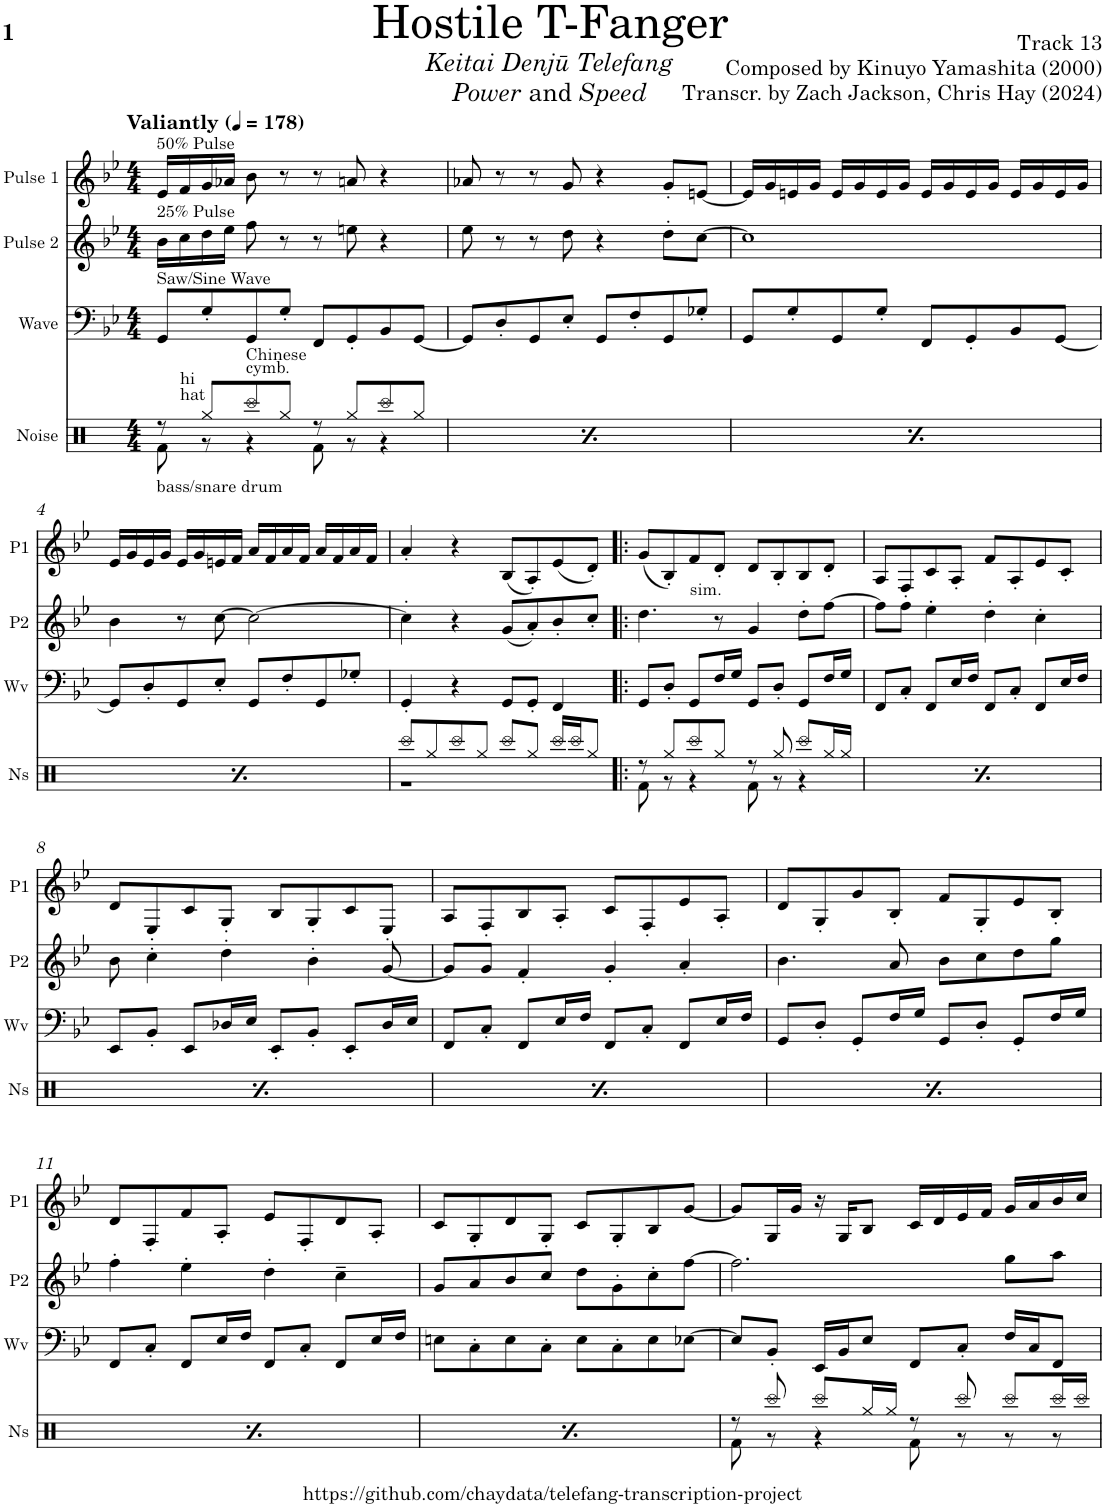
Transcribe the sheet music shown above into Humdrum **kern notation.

**kern	**kern	**kern	**kern
*part4	*part3	*part2	*part1
*staff4	*staff3	*staff2	*staff1
*I"Noise	*I"Wave	*I"Pulse 2	*I"Pulse 1
*I'Ns	*I'Wv	*I'P2	*I'P1
*clefX	*clefF4	*clefG2	*clefG2
*k[]	*k[b-e-]	*k[b-e-]	*k[b-e-]
*M4/4	*M4/4	*M4/4	*M4/4
*MM178	*MM178	*MM178	*MM178
=1	=1	=1	=1
*^	*	*	*
!	!	!	!	!LO:TX:a:B:t=Valiantly
!	!	!	!	!LO:TX:a:t=50% Pulse
!	!	!	!LO:TX:a:t=25% Pulse	!
!	!	!LO:TX:a:t=Saw/Sine Wave	!	!
!LO:TX:b:t=bass/snare drum	!	!	!	!
8r	8Rf\	8GG/L	16b-\LL	16e-/LL
.	.	.	16cc\	16f/
!LO:TX:a:t=hi	!	!	!	!
!LO:TX:a:t=hat	!	!	!	!
8Rgg/L	8r	8G'/	16dd\	16g/
.	.	.	16ee-\JJ	16a-X/JJ
!LO:TX:a:t=Chinese	!	!	!	!
!LO:TX:a:t=cymb.	!	!	!	!
8Rccc/	4r	8GG/	8ff\	8b-\
8Rgg/J	.	8G'/J	8r	8r
8r	8Rf\	8FF/L	8r	8r
8Rgg/L	8r	8GG'/	8een\	8an/
8Rccc/	4r	8BB-/	4r	4r
8Rgg/J	.	[8GG/J	.	.
=2	=2	=2	=2	=2
!LO:TX:b:t=bass/snare drum	!	!	!	!
8r	8Rf\	8GG/L]	8ee-\	8a-X/
!LO:TX:a:t=hi	!	!	!	!
!LO:TX:a:t=hat	!	!	!	!
8Rgg/L	8r	8D'/	8r	8r
!LO:TX:a:t=Chinese	!	!	!	!
!LO:TX:a:t=cymb.	!	!	!	!
8Rccc/	4r	8GG/	8r	8r
8Rgg/J	.	8E-'/J	8dd\	8g/
8r	8Rf\	8GG/L	4r	4r
8Rgg/L	8r	8F'/	.	.
8Rccc/	4r	8GG/	8dd'\L	8g'/L
8Rgg/J	.	8G-X'/J	[8cc\J	[8en/J
=3	=3	=3	=3	=3
!LO:TX:b:t=bass/snare drum	!	!	!	!
8r	8Rf\	8GG/L	1cc]	16e/LL]
.	.	.	.	16g/
!LO:TX:a:t=hi	!	!	!	!
!LO:TX:a:t=hat	!	!	!	!
8Rgg/L	8r	8G'/	.	16en/
.	.	.	.	16g/JJ
!LO:TX:a:t=Chinese	!	!	!	!
!LO:TX:a:t=cymb.	!	!	!	!
8Rccc/	4r	8GG/	.	16e/LL
.	.	.	.	16g/
8Rgg/J	.	8G'/J	.	16e/
.	.	.	.	16g/JJ
8r	8Rf\	8FF/L	.	16e/LL
.	.	.	.	16g/
8Rgg/L	8r	8GG'/	.	16e/
.	.	.	.	16g/JJ
8Rccc/	4r	8BB-/	.	16e/LL
.	.	.	.	16g/
8Rgg/J	.	[8GG/J	.	16e/
.	.	.	.	16g/JJ
!!LO:LB:g=z
=4	=4	=4	=4	=4
!LO:TX:b:t=bass/snare drum	!	!	!	!
8r	8Rf\	8GG/L]	4b-\	16e-/LL
.	.	.	.	16g/
!LO:TX:a:t=hi	!	!	!	!
!LO:TX:a:t=hat	!	!	!	!
8Rgg/L	8r	8D'/	.	16e-/
.	.	.	.	16g/JJ
!LO:TX:a:t=Chinese	!	!	!	!
!LO:TX:a:t=cymb.	!	!	!	!
8Rccc/	4r	8GG/	8r	16e-/LL
.	.	.	.	16g/
8Rgg/J	.	8E-'/J	[8cc\	16en/
.	.	.	.	16f/JJ
8r	8Rf\	8GG/L	2cc\_	16a/LL
.	.	.	.	16f/
8Rgg/L	8r	8F'/	.	16a/
.	.	.	.	16f/JJ
8Rccc/	4r	8GG/	.	16a/LL
.	.	.	.	16f/
8Rgg/J	.	8G-X'/J	.	16a/
.	.	.	.	16f/JJ
=5	=5	=5	=5	=5
8Rccc/L	1r	4GG'/	4cc'\]	4a'/
8Rgg/	.	.	.	.
8Rccc/	.	4r	4r	4r
8Rgg/J	.	.	.	.
8Rccc/L	.	8GG/L	(8g/L	(8B-/L
8Rgg/J	.	8GG'/J	8a'/)	8A'/)
16Rccc/LL	.	4FF/	8b-'/	(8e-/
16Rccc/J	.	.	.	.
8Rgg/J	.	.	8cc'/J	8d'/J)
=6!|:	=6!|:	=6!|:	=6!|:	=6!|:
8r	8Rf\	8GG/L	4.dd\	(8g/L
8Rgg/L	8r	8D'/J	.	8B-'/)
!	!	!	!	!LO:TX:b:t=sim.
8Rccc/	4r	8GG/L	.	8f/
8Rgg/J	.	16F/L	8r	8d'/J
.	.	16G/JJ	.	.
8r	8Rf\	8GG/L	4g/	8d/L
8Rgg/	8r	8D'/J	.	8B-'/
8Rccc/L	4r	8GG/L	8dd'\L	8B-/
16Rgg/L	.	16F/L	[8ff\J	8d'/J
16Rgg/JJ	.	16G/JJ	.	.
=7	=7	=7	=7	=7
8r	8Rf\	8FF/L	8ff\L]	8A/L
8Rgg/L	8r	8C'/J	8ff\J	8F'/
8Rccc/	4r	8FF/L	4ee-'\	8c/
8Rgg/J	.	16E-/L	.	8A'/J
.	.	16F/JJ	.	.
8r	8Rf\	8FF/L	4dd'\	8f/L
8Rgg/	8r	8C'/J	.	8A'/
8Rccc/L	4r	8FF/L	4cc'\	8e-/
16Rgg/L	.	16E-/L	.	8c'/J
16Rgg/JJ	.	16F/JJ	.	.
!!LO:LB:g=z
=8	=8	=8	=8	=8
8r	8Rf\	8EE-/L	8b-\	8d/L
8Rgg/L	8r	8BB-'/J	4cc'\	8E-'/
8Rccc/	4r	8EE-/L	.	8c/
8Rgg/J	.	16D-X/L	4dd'\	8G'/J
.	.	16E-/JJ	.	.
8r	8Rf\	8EE-'/L	.	8B-/L
8Rgg/	8r	8BB-'/J	4b-'\	8G'/
8Rccc/L	4r	8EE-'/L	.	8c/
16Rgg/L	.	16D-/L	[8g/	8E-'/J
16Rgg/JJ	.	16E-/JJ	.	.
=9	=9	=9	=9	=9
8r	8Rf\	8FF/L	8g/L]	8A/L
8Rgg/L	8r	8C'/J	8g/J	8F'/
8Rccc/	4r	8FF/L	4f'/	8B-/
8Rgg/J	.	16E-/L	.	8A'/J
.	.	16F/JJ	.	.
8r	8Rf\	8FF/L	4g'/	8c/L
8Rgg/	8r	8C'/J	.	8F'/
8Rccc/L	4r	8FF/L	4a'/	8e-/
16Rgg/L	.	16E-/L	.	8A'/J
16Rgg/JJ	.	16F/JJ	.	.
=10	=10	=10	=10	=10
8r	8Rf\	8GG/L	4.b-\	8d/L
8Rgg/L	8r	8D'/J	.	8G'/
8Rccc/	4r	8GG'/L	.	8g/
8Rgg/J	.	16F/L	8a/	8B-'/J
.	.	16G/JJ	.	.
8r	8Rf\	8GG/L	8b-\L	8f/L
8Rgg/	8r	8D'/J	8cc\	8G'/
8Rccc/L	4r	8GG'/L	8dd\	8e-/
16Rgg/L	.	16F/L	8gg\J	8B-'/J
16Rgg/JJ	.	16G/JJ	.	.
!!LO:LB:g=z
=11	=11	=11	=11	=11
8r	8Rf\	8FF/L	4ff'\	8d/L
8Rgg/L	8r	8C'/J	.	8F'/
8Rccc/	4r	8FF/L	4ee-'\	8f/
8Rgg/J	.	16E-/L	.	8A'/J
.	.	16F/JJ	.	.
8r	8Rf\	8FF/L	4dd'\	8e-/L
8Rgg/	8r	8C'/J	.	8F'/
8Rccc/L	4r	8FF/L	4cc~\	8d/
16Rgg/L	.	16E-/L	.	8A'/J
16Rgg/JJ	.	16F/JJ	.	.
=12	=12	=12	=12	=12
8r	8Rf\	8En\L	8g/L	8c/L
8Rgg/L	8r	8C'\	8a/	8G'/
8Rccc/	4r	8E\	8b-/	8d/
8Rgg/J	.	8C'\J	8cc/J	8G'/J
8r	8Rf\	8E\L	8dd\L	8c/L
8Rgg/	8r	8C'\	8g'\	8G'/
8Rccc/L	4r	8E\	8cc'\	8B-/
16Rgg/L	.	[8E-X\J	[8ff\J	[8g/J
16Rgg/JJ	.	.	.	.
=13	=13	=13	=13	=13
8r	8Rf\	8E-/L]	2.ff\]	8g/L]
8Rccc/	8r	8BB-'/J	.	16G/L
.	.	.	.	16g/JJ
8Rccc/L	4r	16EE-/LL	.	16r
.	.	16BB-/J	.	16G/KL
16Rgg/L	.	8E-/J	.	8B-/J
16Rgg/JJ	.	.	.	.
8r	8Rf\	8FF/L	.	16c/LL
.	.	.	.	16d/
8Rccc/	8r	8C'/J	.	16e-/
.	.	.	.	16f/JJ
8Rccc/L	8r	16F/LL	8gg\L	16g/LL
.	.	16C/J	.	16a/
16Rccc/L	8r	8FF/J	8aa\J	16b-/
16Rccc/JJ	.	.	.	16cc/JJ
*v	*v	*	*	*
=	=	=	=
*-	*-	*-	*-
